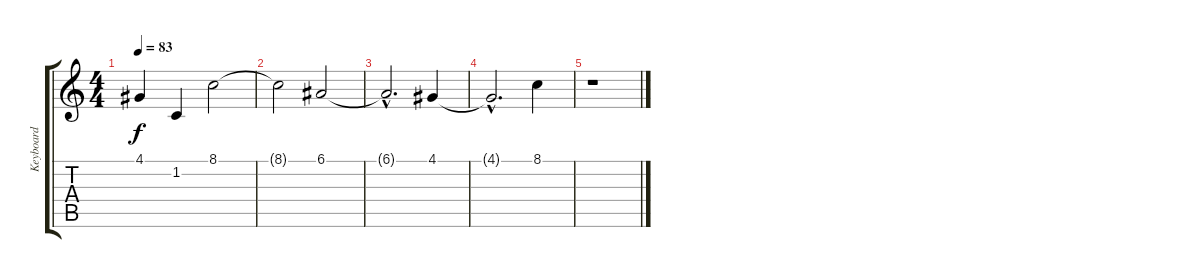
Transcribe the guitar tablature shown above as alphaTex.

\track ("Keyboard" "Keyboard") {instrument lead6voice}
\staff {score tabs}
\tuning (E4 B3 G3 D3 A2 D2) {hide}
\ts (4 4)
\tempo 83
\clef g2
\ks c
4.1{t}.4{dy f} 1.2.4 8.1.2 |
8.1{t}.2 6.1.2 |
6.1{hac t}.2{d} 4.1.4 |
4.1{hac t}.2{d} 8.1.4 |
r.1
